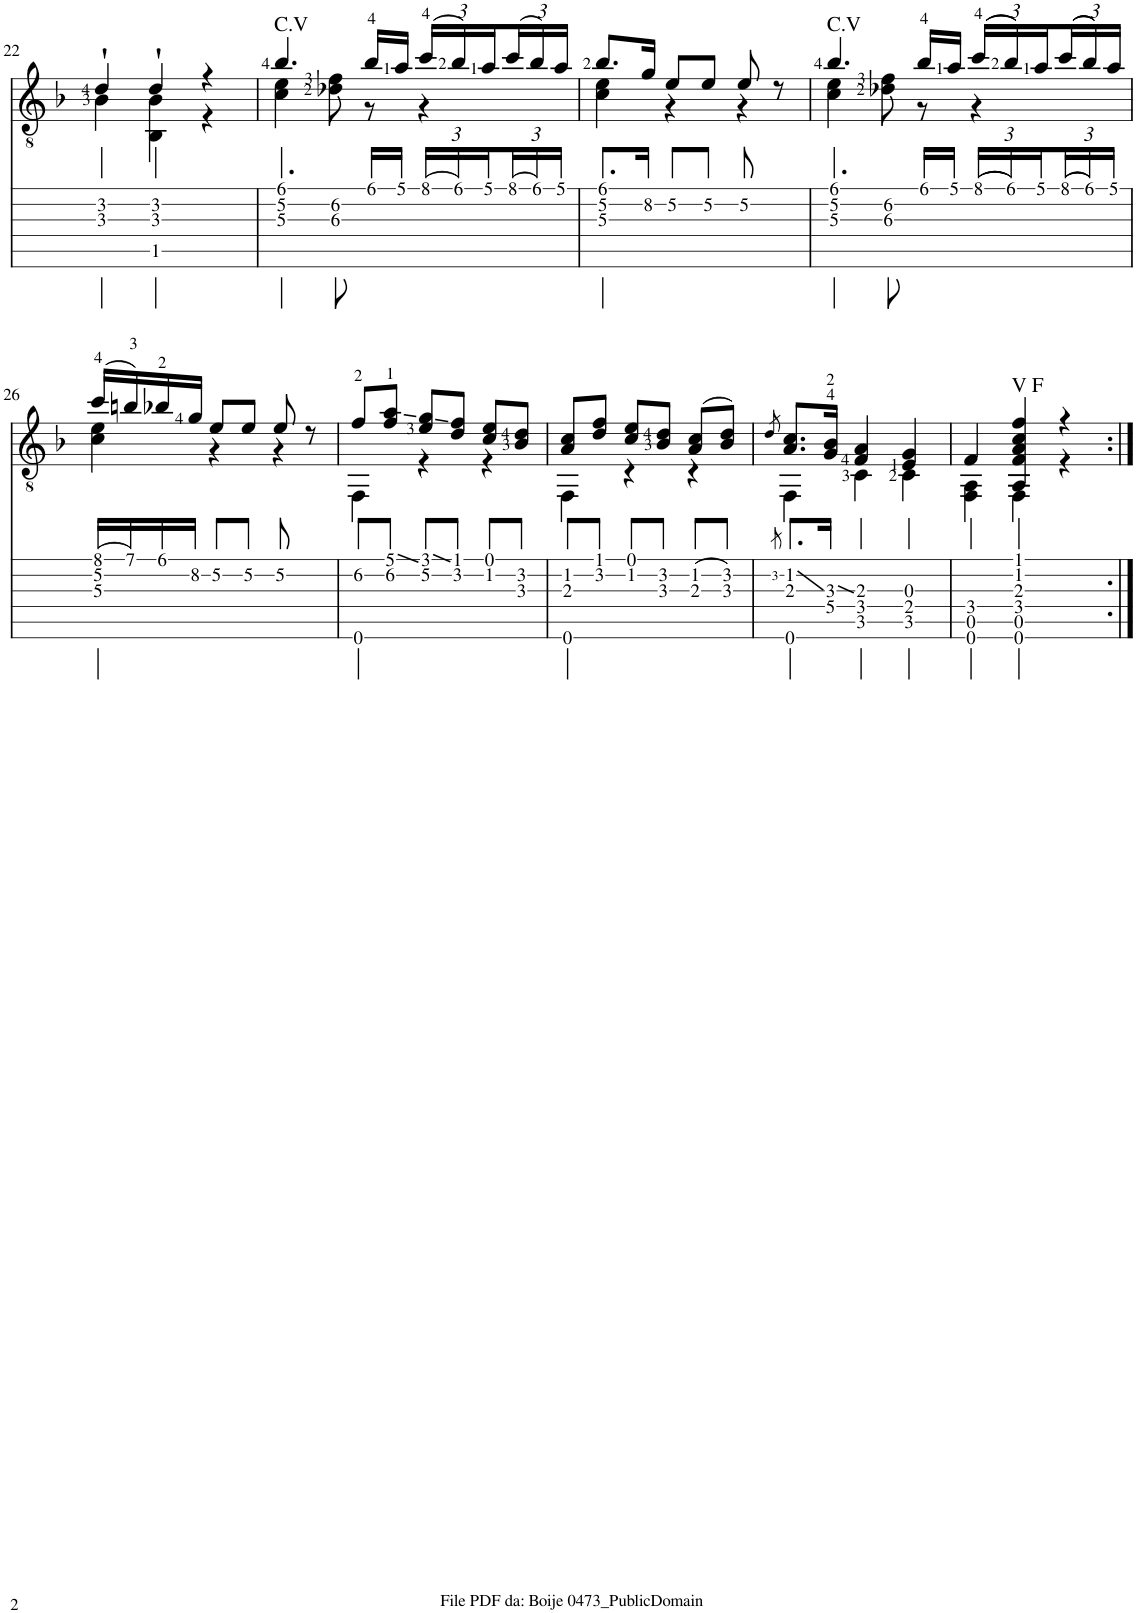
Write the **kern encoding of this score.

**kern	**kern
*part2	*part1
*staff2	*staff1
*I"Chitarra classica (Intavolatura)	*I"Guitar
!!LO:PB:g=z
*	*clefGv2
*k[b-]	*k[b-]
*M3/4	*M3/4
=22	=22
*^	*^
4d/	4B-\	4d`/	4B-\
4d/	4BB-\ 4B-\	4d`/	4BB-\ 4B-\
4r	4r	4r	4r
=23	=23	=23	=23
!	!	!LO:TX:a:t=C.V	!
4.b-/	4c\ 4e\	4.b-/	4c\ 4e\
.	8d-X\ 8f\	.	8d-X\ 8f\
16b-/LL	8r	16b-/LL	8r
16a/JJ	.	16a/JJ	.
*Xbrackettup	*	*Xbrackettup	*
(24cc/LL	4r	(24cc/LL	4r
24b-/)	.	24b-/)	.
24a/	.	24a/	.
(24cc/	.	(24cc/	.
24b-/)	.	24b-/)	.
24a/JJ	.	24a/JJ	.
=24	=24	=24	=24
8.b-/L	4c\ 4e\	8.b-/L	4c\ 4e\
16g/Jk	.	16g/Jk	.
8e/L	4r	8e/L	4r
8e/J	.	8e/J	.
8e/	4r	8e/	4r
8r	.	8r	.
=25	=25	=25	=25
!	!	!LO:TX:a:t=C.V	!
4.b-/	4c\ 4e\	4.b-/	4c\ 4e\
.	8d-X\ 8f\	.	8d-X\ 8f\
16b-/LL	8r	16b-/LL	8r
16a/JJ	.	16a/JJ	.
((24cc/LL	4r	((24cc/LL	4r
24b-/))	.	24b-/))	.
24a/	.	24a/	.
((24cc/	.	((24cc/	.
24b-/))	.	24b-/))	.
24a/JJ	.	24a/JJ	.
!!LO:LB:g=z	!!
=26	=26	=26	=26
(16cc/LL	4c\ 4e\	(16cc/LL	4c\ 4e\
16bn/)	.	16bn/)	.
16b-X/	.	16b-X/	.
16g/JJ	.	16g/JJ	.
8e/L	4r	8e/L	4r
8e/J	.	8e/J	.
8e/	4r	8e/	4r
8r	.	8r	.
=27	=27	=27	=27
8f/L	4FF\	8f/L	4FF\
8f/ 8a/J	.	8f/ 8a/J	.
8e/ 8g/L	4r	8e/ 8g/L	4r
8d/ 8f/J	.	8d/ 8f/J	.
8c/ 8e/L	4r	8c/ 8e/L	4r
8B-/ 8d/J	.	8B-/ 8d/J	.
=28	=28	=28	=28
8A/ 8c/L	4FF\	8A/ 8c/L	4FF\
8d/ 8f/J	.	8d/ 8f/J	.
8c/ 8e/L	4r	8c/ 8e/L	4r
8B-/ 8d/J	.	8B-/ 8d/J	.
(8A/ 8c/L	4r	(8A/ 8c/L	4r
8B-/ 8d/J)	.	8B-/ 8d/J)	.
=29	=29	=29	=29
8qd/	.	8qd/	.
8.A/ 8.c/L	4FF\	8.A/ 8.c/L	4FF\
16G/ 16B-/Jk	.	16G/ 16B-/Jk	.
4F/ 4A/	4C\	4F/ 4A/	4C\
4E/ 4G/	4C\	4E/ 4G/	4C\
=30	=30	=30	=30
4F/	4FF\ 4AA\	4F/	4FF\ 4AA\
!	!	!LO:TX:a:t=V F	!
4AA/ 4F/ 4A/ 4c/ 4f/	4FF\	4AA/ 4F/ 4A/ 4c/ 4f/	4FF\
4r	4r	4r	4r
*v	*v	*	*
*	*v	*v
=:|!	=:|!
*-	*-
